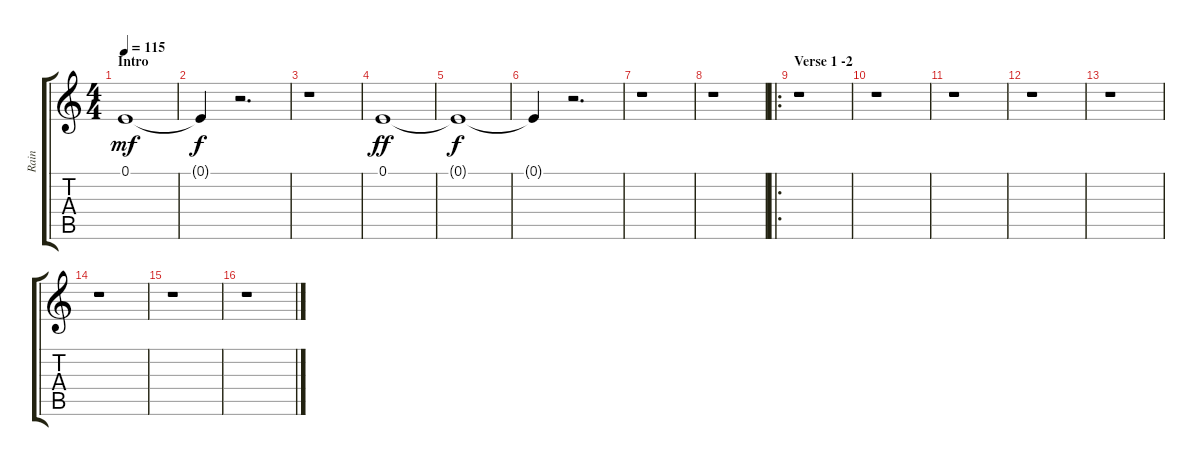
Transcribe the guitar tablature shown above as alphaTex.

\track ("Rain" "Rain") {instrument seashore}
\staff {score tabs}
\tuning (E4 B3 G3 D3 A2 E2) {hide}
\ts (4 4)
\section ("" "Intro")
\tempo 115
\clef g2
\ks c
0.1.1{dy mf balance 16 instrument seashore} |
0.1{t}.4{dy f} r.2{d} |
r.1 |
0.1.1{dy ff balance 0} |
0.1{t}.1{dy f} |
0.1{t}.4 r.2{d} |
r.1 |
r.1 |
\ro
\section ("" "Verse 1 -2")
r.1 |
r.1 |
r.1 |
r.1 |
r.1 |
r.1 |
r.1 |
r.1
